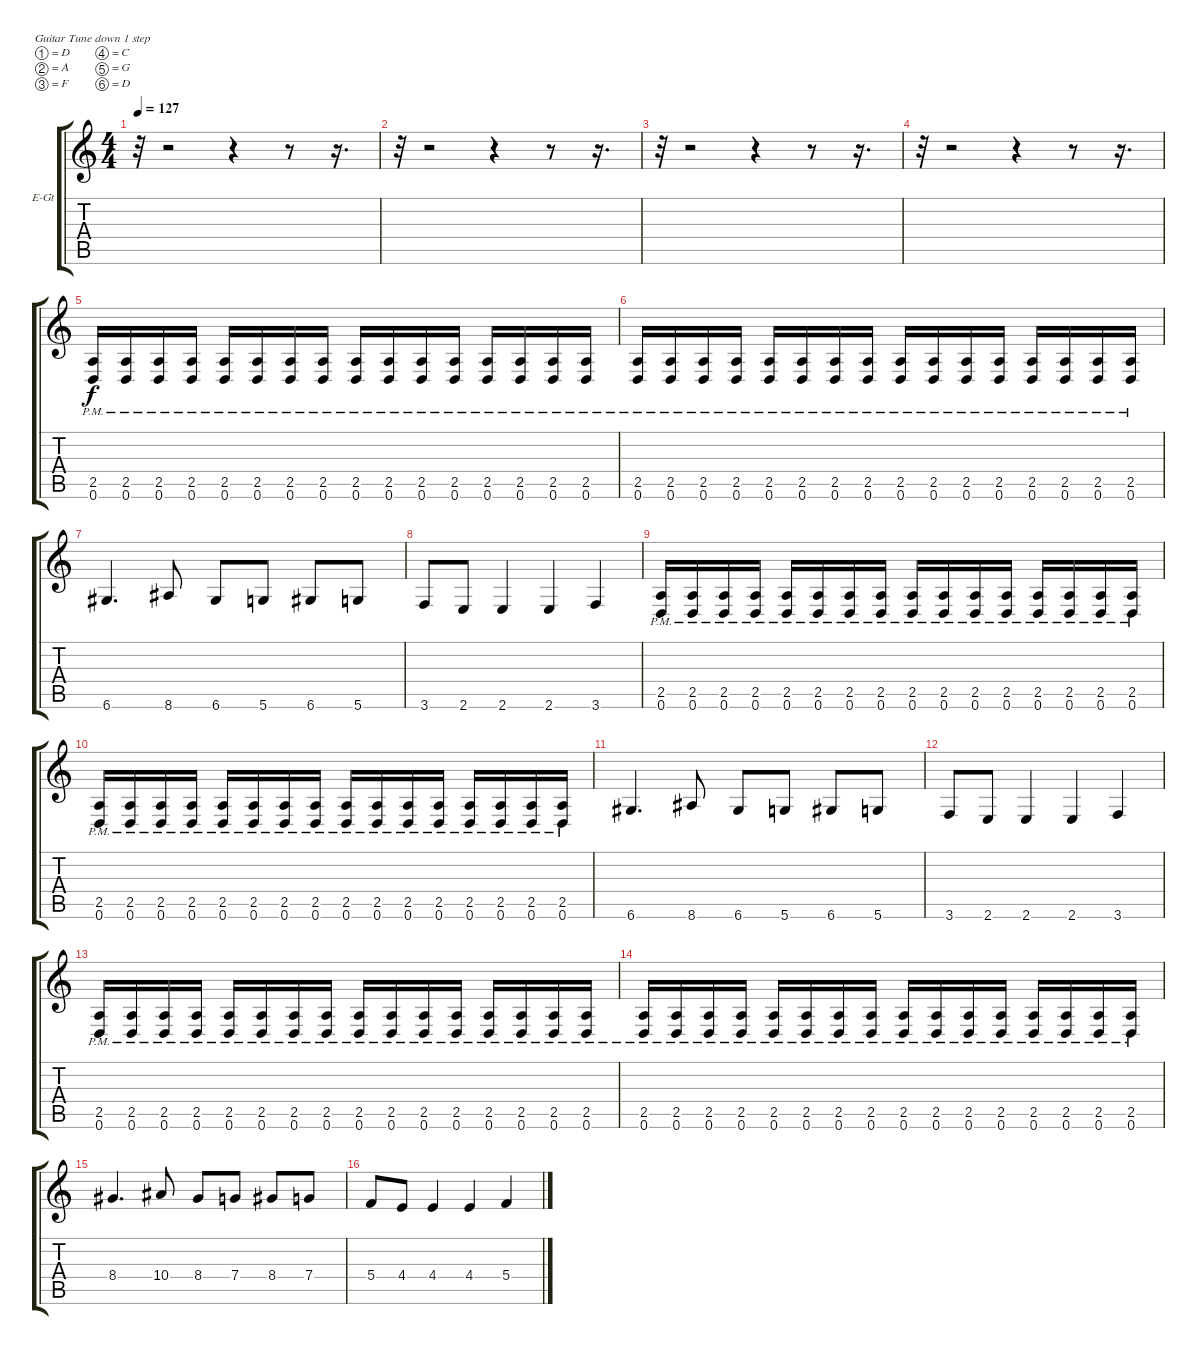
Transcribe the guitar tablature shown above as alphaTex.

\bracketExtendMode groupsimilarinstruments
\firstSystemTrackNameOrientation horizontal
\otherSystemsTrackNameOrientation horizontal
\track ("Solo guitar" "E-Gt") {instrument distortionguitar}
\staff {score tabs}
\tuning (D4 A3 F3 C3 G2 D2)
\ts (4 4)
\tempo 127
\clef g2
\ks c
r.32{dy p} r.2 r.4 r.8 r.16{d} |
r.32 r.2 r.4 r.8 r.16{d} |
r.32 r.2 r.4 r.8 r.16{d} |
r.32 r.2 r.4 r.8 r.16{d} |
(2.5{pm} 0.6{pm}).16{dy f} (2.5{pm} 0.6{pm}).16 (2.5{pm} 0.6{pm}).16 (2.5{pm} 0.6{pm}).16 (2.5{pm} 0.6{pm}).16 (2.5{pm} 0.6{pm}).16 (2.5{pm} 0.6{pm}).16 (2.5{pm} 0.6{pm}).16 (2.5{pm} 0.6{pm}).16 (2.5{pm} 0.6{pm}).16 (2.5{pm} 0.6{pm}).16 (2.5{pm} 0.6{pm}).16 (2.5{pm} 0.6{pm}).16 (2.5{pm} 0.6{pm}).16 (2.5{pm} 0.6{pm}).16 (2.5{pm} 0.6{pm}).16 |
(2.5{pm} 0.6{pm}).16 (2.5{pm} 0.6{pm}).16 (2.5{pm} 0.6{pm}).16 (2.5{pm} 0.6{pm}).16 (2.5{pm} 0.6{pm}).16 (2.5{pm} 0.6{pm}).16 (2.5{pm} 0.6{pm}).16 (2.5{pm} 0.6{pm}).16 (2.5{pm} 0.6{pm}).16 (2.5{pm} 0.6{pm}).16 (2.5{pm} 0.6{pm}).16 (2.5{pm} 0.6{pm}).16 (2.5{pm} 0.6{pm}).16 (2.5{pm} 0.6{pm}).16 (2.5{pm} 0.6{pm}).16 (2.5{pm} 0.6{pm}).16 |
6.6.4{d} 8.6.8 6.6.8 5.6.8 6.6.8 5.6.8 |
3.6.8 2.6.8 2.6.4 2.6.4 3.6.4 |
(2.5{pm} 0.6{pm}).16 (2.5{pm} 0.6{pm}).16 (2.5{pm} 0.6{pm}).16 (2.5{pm} 0.6{pm}).16 (2.5{pm} 0.6{pm}).16 (2.5{pm} 0.6{pm}).16 (2.5{pm} 0.6{pm}).16 (2.5{pm} 0.6{pm}).16 (2.5{pm} 0.6{pm}).16 (2.5{pm} 0.6{pm}).16 (2.5{pm} 0.6{pm}).16 (2.5{pm} 0.6{pm}).16 (2.5{pm} 0.6{pm}).16 (2.5{pm} 0.6{pm}).16 (2.5{pm} 0.6{pm}).16 (2.5{pm} 0.6{pm}).16 |
(2.5{pm} 0.6{pm}).16 (2.5{pm} 0.6{pm}).16 (2.5{pm} 0.6{pm}).16 (2.5{pm} 0.6{pm}).16 (2.5{pm} 0.6{pm}).16 (2.5{pm} 0.6{pm}).16 (2.5{pm} 0.6{pm}).16 (2.5{pm} 0.6{pm}).16 (2.5{pm} 0.6{pm}).16 (2.5{pm} 0.6{pm}).16 (2.5{pm} 0.6{pm}).16 (2.5{pm} 0.6{pm}).16 (2.5{pm} 0.6{pm}).16 (2.5{pm} 0.6{pm}).16 (2.5{pm} 0.6{pm}).16 (2.5{pm} 0.6{pm}).16 |
6.6.4{d} 8.6.8 6.6.8 5.6.8 6.6.8 5.6.8 |
3.6.8 2.6.8 2.6.4 2.6.4 3.6.4 |
(2.5{pm} 0.6{pm}).16 (2.5{pm} 0.6{pm}).16 (2.5{pm} 0.6{pm}).16 (2.5{pm} 0.6{pm}).16 (2.5{pm} 0.6{pm}).16 (2.5{pm} 0.6{pm}).16 (2.5{pm} 0.6{pm}).16 (2.5{pm} 0.6{pm}).16 (2.5{pm} 0.6{pm}).16 (2.5{pm} 0.6{pm}).16 (2.5{pm} 0.6{pm}).16 (2.5{pm} 0.6{pm}).16 (2.5{pm} 0.6{pm}).16 (2.5{pm} 0.6{pm}).16 (2.5{pm} 0.6{pm}).16 (2.5{pm} 0.6{pm}).16 |
(2.5{pm} 0.6{pm}).16 (2.5{pm} 0.6{pm}).16 (2.5{pm} 0.6{pm}).16 (2.5{pm} 0.6{pm}).16 (2.5{pm} 0.6{pm}).16 (2.5{pm} 0.6{pm}).16 (2.5{pm} 0.6{pm}).16 (2.5{pm} 0.6{pm}).16 (2.5{pm} 0.6{pm}).16 (2.5{pm} 0.6{pm}).16 (2.5{pm} 0.6{pm}).16 (2.5{pm} 0.6{pm}).16 (2.5{pm} 0.6{pm}).16 (2.5{pm} 0.6{pm}).16 (2.5{pm} 0.6{pm}).16 (2.5{pm} 0.6{pm}).16 |
8.4.4{d} 10.4.8 8.4.8 7.4.8 8.4.8 7.4.8 |
5.4.8 4.4.8 4.4.4 4.4.4 5.4.4
